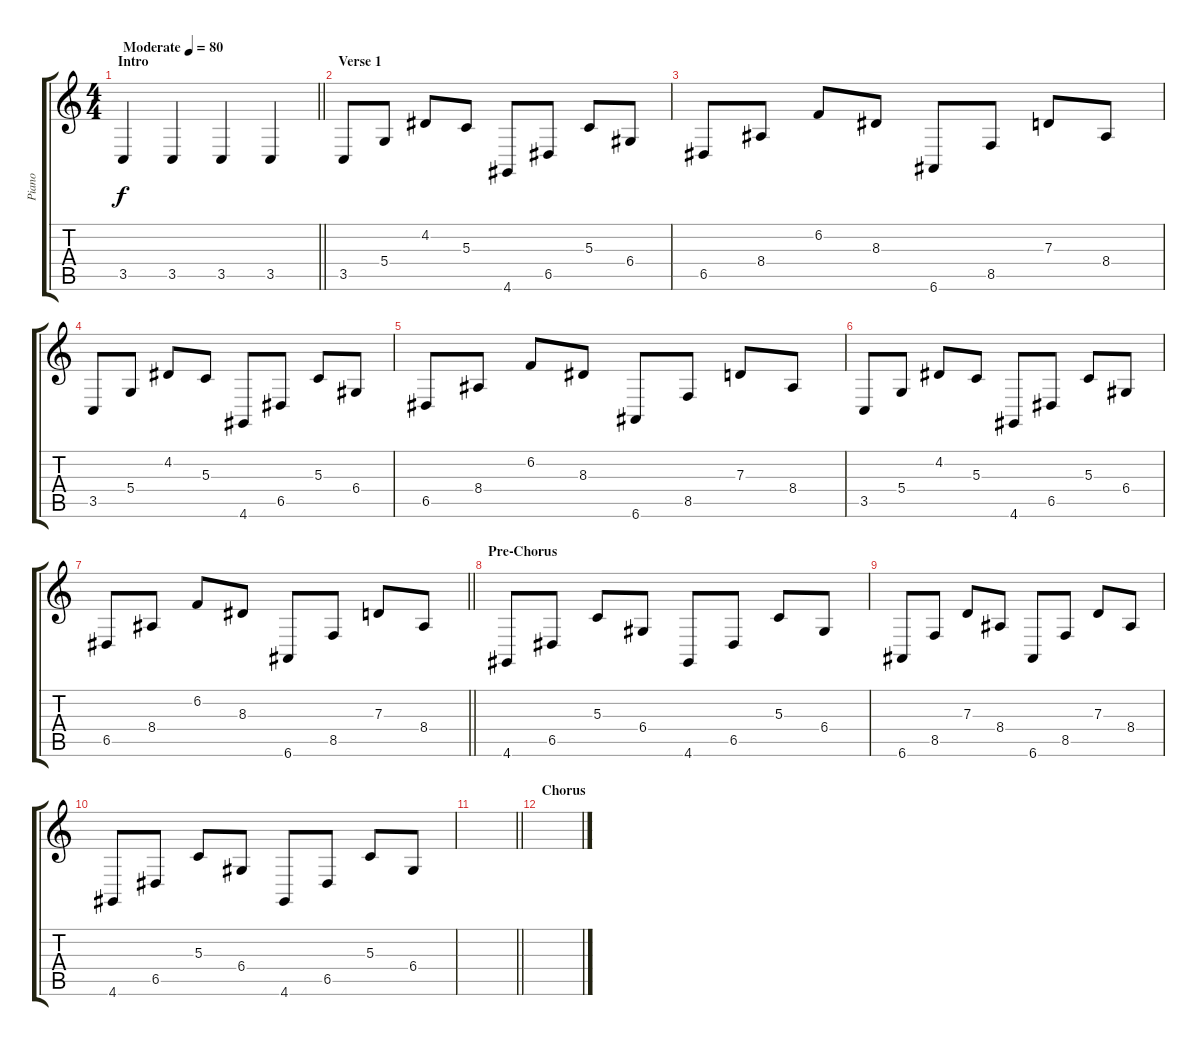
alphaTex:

\track ("Piano" "Piano") {instrument acousticgrandpiano}
\staff {score tabs}
\tuning (E4 B3 G3 D3 A2 E2) {hide}
\ts (4 4)
\section ("" "Intro")
\tempo (80 "Moderate")
\clef g2
\barLineRight lightlight
\ks c
3.5.4{dy f instrument acousticgrandpiano} 3.5.4 3.5.4 3.5.4 |
\section ("" "Verse 1")
3.5.8 5.4.8 4.2.8 5.3.8 4.6.8 6.5.8 5.3.8 6.4.8 |
6.5.8 8.4.8 6.2.8 8.3.8 6.6.8 8.5.8 7.3.8 8.4.8 |
3.5.8 5.4.8 4.2.8 5.3.8 4.6.8 6.5.8 5.3.8 6.4.8 |
6.5.8 8.4.8 6.2.8 8.3.8 6.6.8 8.5.8 7.3.8 8.4.8 |
3.5.8 5.4.8 4.2.8 5.3.8 4.6.8 6.5.8 5.3.8 6.4.8 |
\barLineRight lightlight
6.5.8 8.4.8 6.2.8 8.3.8 6.6.8 8.5.8 7.3.8 8.4.8 |
\section ("" "Pre-Chorus")
4.6.8 6.5.8 5.3.8 6.4.8 4.6.8 6.5.8 5.3.8 6.4.8 |
6.6.8 8.5.8 7.3.8 8.4.8 6.6.8 8.5.8 7.3.8 8.4.8 |
4.6.8 6.5.8 5.3.8 6.4.8 4.6.8 6.5.8 5.3.8 6.4.8 |
\barLineRight lightlight
|
\section ("" "Chorus")
